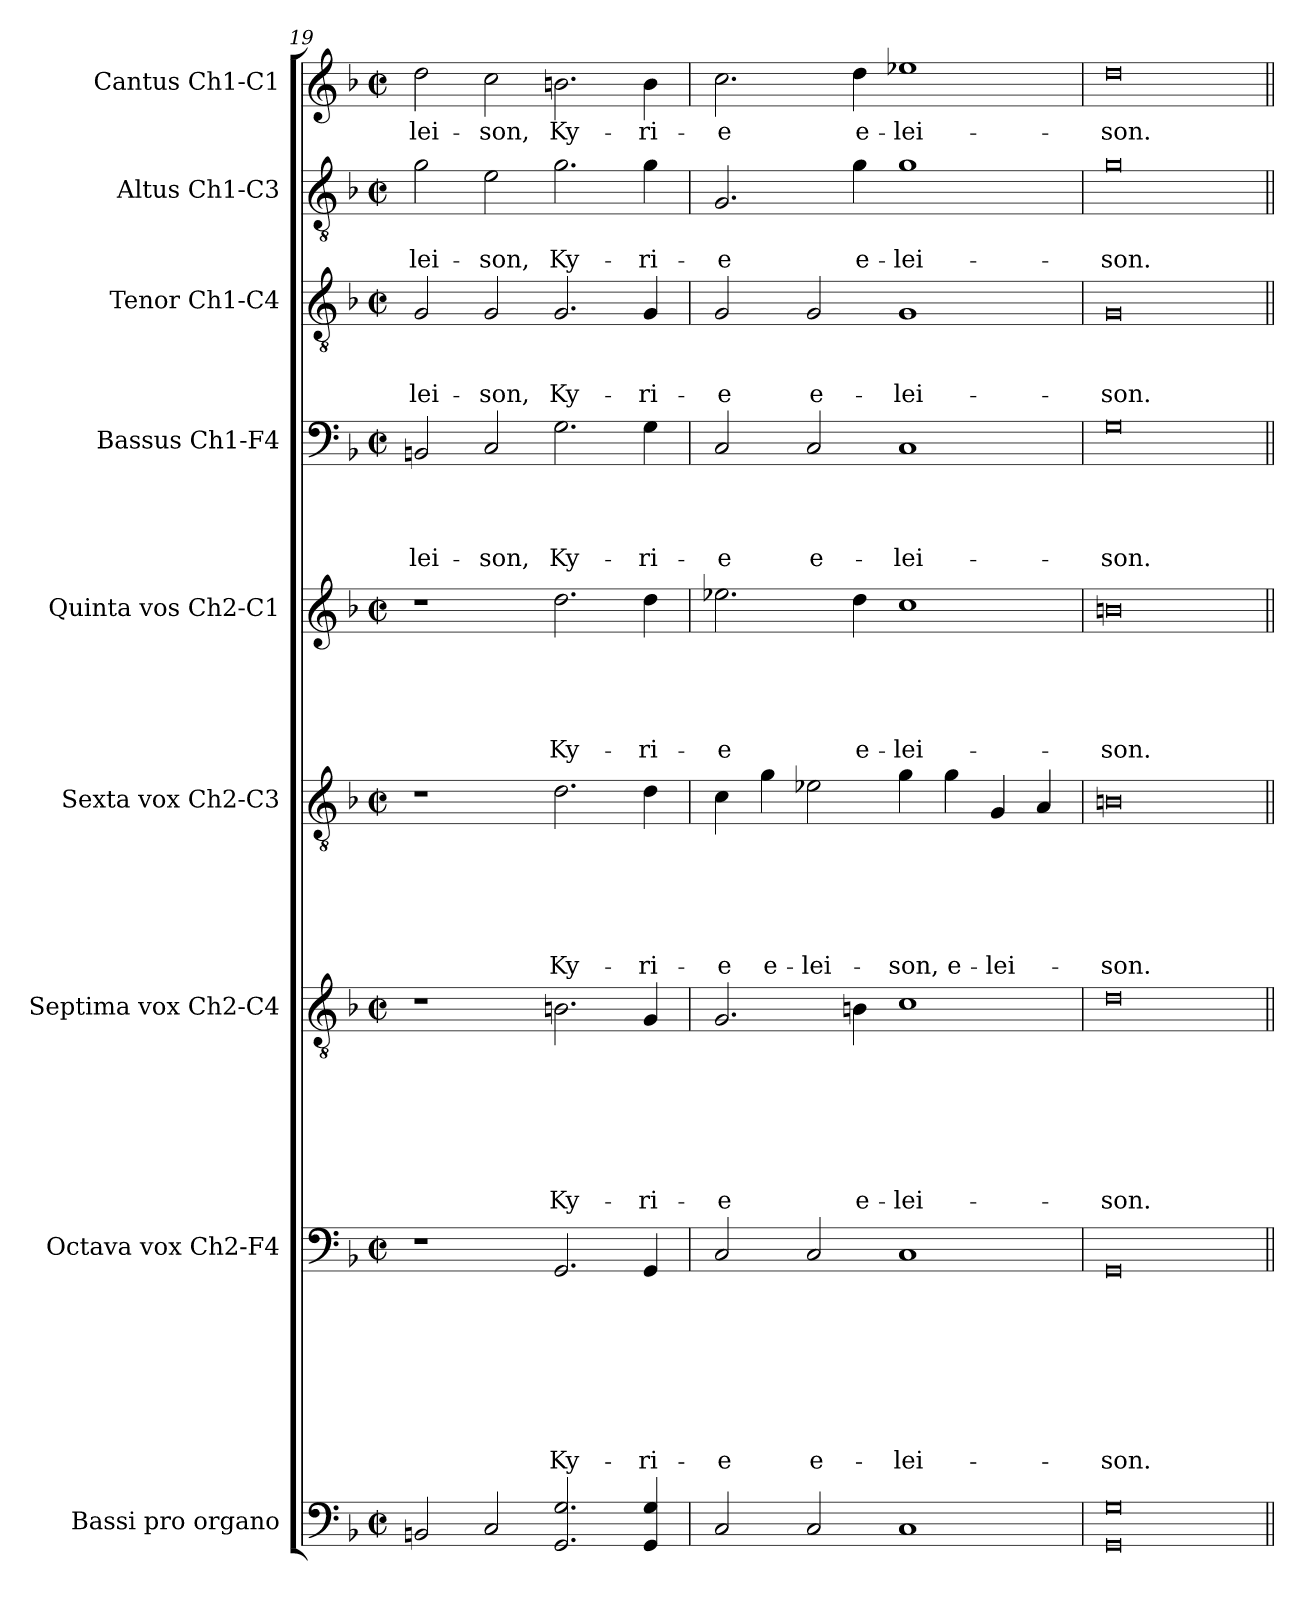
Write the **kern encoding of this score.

**kern	**kern	**text	**text	**text	**text	**text	**text	**text	**text	**kern	**text	**text	**text	**text	**text	**text	**text	**kern	**text	**text	**text	**text	**text	**text	**kern	**text	**text	**text	**text	**text	**kern	**text	**text	**text	**text	**kern	**text	**text	**text	**kern	**text	**text	**kern	**text
*part9	*part8	*part8	*part8	*part8	*part8	*part8	*part8	*part8	*part8	*part7	*part7	*part7	*part7	*part7	*part7	*part7	*part7	*part6	*part6	*part6	*part6	*part6	*part6	*part6	*part5	*part5	*part5	*part5	*part5	*part5	*part4	*part4	*part4	*part4	*part4	*part3	*part3	*part3	*part3	*part2	*part2	*part2	*part1	*part1
*staff9	*staff8	*staff8	*staff8	*staff8	*staff8	*staff8	*staff8	*staff8	*staff8	*staff7	*staff7	*staff7	*staff7	*staff7	*staff7	*staff7	*staff7	*staff6	*staff6	*staff6	*staff6	*staff6	*staff6	*staff6	*staff5	*staff5	*staff5	*staff5	*staff5	*staff5	*staff4	*staff4	*staff4	*staff4	*staff4	*staff3	*staff3	*staff3	*staff3	*staff2	*staff2	*staff2	*staff1	*staff1
*I"Bassi pro  organo	*I"Octava vox Ch2-F4	*	*	*	*	*	*	*	*	*I"Septima vox Ch2-C4	*	*	*	*	*	*	*	*I"Sexta vox Ch2-C3	*	*	*	*	*	*	*I"Quinta vos Ch2-C1	*	*	*	*	*	*I"Bassus Ch1-F4	*	*	*	*	*I"Tenor Ch1-C4	*	*	*	*I"Altus Ch1-C3	*	*	*I"Cantus Ch1-C1	*
*	*	*	*	*	*	*	*	*	*	*	*	*	*	*	*	*	*	*	*	*	*	*	*	*	*	*	*	*	*	*	*I'B	*	*	*	*	*I'T	*	*	*	*I'A	*	*	*I'C	*
*clefF4	*clefF4	*	*	*	*	*	*	*	*	*clefGv2	*	*	*	*	*	*	*	*clefGv2	*	*	*	*	*	*	*clefG2	*	*	*	*	*	*clefF4	*	*	*	*	*clefGv2	*	*	*	*clefGv2	*	*	*clefG2	*
*k[b-]	*k[b-]	*	*	*	*	*	*	*	*	*k[b-]	*	*	*	*	*	*	*	*k[b-]	*	*	*	*	*	*	*k[b-]	*	*	*	*	*	*k[b-]	*	*	*	*	*k[b-]	*	*	*	*k[b-]	*	*	*k[b-]	*
*F:	*F:	*	*	*	*	*	*	*	*	*F:	*	*	*	*	*	*	*	*F:	*	*	*	*	*	*	*F:	*	*	*	*	*	*F:	*	*	*	*	*F:	*	*	*	*F:	*	*	*F:	*
*M2/2	*M2/2	*	*	*	*	*	*	*	*	*M2/2	*	*	*	*	*	*	*	*M2/2	*	*	*	*	*	*	*M2/2	*	*	*	*	*	*M2/2	*	*	*	*	*M2/2	*	*	*	*M2/2	*	*	*M2/2	*
*met(c|)	*met(c|)	*	*	*	*	*	*	*	*	*met(c|)	*	*	*	*	*	*	*	*met(c|)	*	*	*	*	*	*	*met(c|)	*	*	*	*	*	*met(c|)	*	*	*	*	*met(c|)	*	*	*	*met(c|)	*	*	*met(c|)	*
=19	=19	=19	=19	=19	=19	=19	=19	=19	=19	=19	=19	=19	=19	=19	=19	=19	=19	=19	=19	=19	=19	=19	=19	=19	=19	=19	=19	=19	=19	=19	=19	=19	=19	=19	=19	=19	=19	=19	=19	=19	=19	=19	=19	=19
!	!	!	!	!	!	!	!	!	!	!	!	!	!	!	!	!	!	!	!	!	!	!	!	!	!	!	!	!	!	!	!	!	!	!	!LO:LY:b	!	!	!	!LO:LY:b	!	!	!LO:LY:b	!	!LO:LY:b
2BBn/	1r	.	.	.	.	.	.	.	.	1r	.	.	.	.	.	.	.	1r	.	.	.	.	.	.	1r	.	.	.	.	.	2BBn/	.	.	.	-lei-	2G/	.	.	-lei-	2g\	.	-lei-	2dd\	-lei-
!	!	!	!	!	!	!	!	!	!	!	!	!	!	!	!	!	!	!	!	!	!	!	!	!	!	!	!	!	!	!	!	!	!	!	!LO:LY:b	!	!	!	!LO:LY:b	!	!	!LO:LY:b	!	!LO:LY:b
2C/	.	.	.	.	.	.	.	.	.	.	.	.	.	.	.	.	.	.	.	.	.	.	.	.	.	.	.	.	.	.	2C/	.	.	.	-son,	2G/	.	.	-son,	2e\	.	-son,	2cc\	-son,
!	!	!	!	!	!	!	!	!	!LO:LY:b	!	!	!	!	!	!	!	!LO:LY:b	!	!	!	!	!	!	!LO:LY:b	!	!	!	!	!	!LO:LY:b	!	!	!	!	!LO:LY:b	!	!	!	!LO:LY:b	!	!	!LO:LY:b	!	!LO:LY:b
2.GG/ 2.G/	2.GG/	.	.	.	.	.	.	.	Ky-	2.Bn\	.	.	.	.	.	.	Ky-	2.d\	.	.	.	.	.	Ky-	2.dd\	.	.	.	.	Ky-	2.G\	.	.	.	Ky-	2.G/	.	.	Ky-	2.g\	.	Ky-	2.bn\	Ky-
!	!	!	!	!	!	!	!	!	!LO:LY:b	!	!	!	!	!	!	!	!LO:LY:b	!	!	!	!	!	!	!LO:LY:b	!	!	!	!	!	!LO:LY:b	!	!	!	!	!LO:LY:b	!	!	!	!LO:LY:b	!	!	!LO:LY:b	!	!LO:LY:b
4GG/ 4G/	4GG/	.	.	.	.	.	.	.	-ri-	4G/	.	.	.	.	.	.	-ri-	4d\	.	.	.	.	.	-ri-	4dd\	.	.	.	.	-ri-	4G\	.	.	.	-ri-	4G/	.	.	-ri-	4g\	.	-ri-	4b\	-ri-
=20	=20	=20	=20	=20	=20	=20	=20	=20	=20	=20	=20	=20	=20	=20	=20	=20	=20	=20	=20	=20	=20	=20	=20	=20	=20	=20	=20	=20	=20	=20	=20	=20	=20	=20	=20	=20	=20	=20	=20	=20	=20	=20	=20	=20
!	!	!	!	!	!	!	!	!	!LO:LY:b	!	!	!	!	!	!	!	!LO:LY:b	!	!	!	!	!	!	!LO:LY:b	!	!	!	!	!	!LO:LY:b	!	!	!	!	!LO:LY:b	!	!	!	!LO:LY:b	!	!	!LO:LY:b	!	!LO:LY:b
2C/	2C/	.	.	.	.	.	.	.	-e	2.G/	.	.	.	.	.	.	-e	4c\	.	.	.	.	.	-e	2.ee-X\	.	.	.	.	-e	2C/	.	.	.	-e	2G/	.	.	-e	2.G/	.	-e	2.cc\	-e
!	!	!	!	!	!	!	!	!	!	!	!	!	!	!	!	!	!	!	!	!	!	!	!	!LO:LY:b	!	!	!	!	!	!	!	!	!	!	!	!	!	!	!	!	!	!	!	!
.	.	.	.	.	.	.	.	.	.	.	.	.	.	.	.	.	.	4g\	.	.	.	.	.	e-	.	.	.	.	.	.	.	.	.	.	.	.	.	.	.	.	.	.	.	.
!	!	!	!	!	!	!	!	!	!LO:LY:b	!	!	!	!	!	!	!	!	!	!	!	!	!	!	!LO:LY:b	!	!	!	!	!	!	!	!	!	!	!LO:LY:b	!	!	!	!LO:LY:b	!	!	!	!	!
2C/	2C/	.	.	.	.	.	.	.	e-	.	.	.	.	.	.	.	.	2e-X\	.	.	.	.	.	-lei-	.	.	.	.	.	.	2C/	.	.	.	e-	2G/	.	.	e-	.	.	.	.	.
!	!	!	!	!	!	!	!	!	!	!	!	!	!	!	!	!	!LO:LY:b	!	!	!	!	!	!	!	!	!	!	!	!	!LO:LY:b	!	!	!	!	!	!	!	!	!	!	!	!LO:LY:b	!	!LO:LY:b
.	.	.	.	.	.	.	.	.	.	4Bn\	.	.	.	.	.	.	e-	.	.	.	.	.	.	.	4dd\	.	.	.	.	e-	.	.	.	.	.	.	.	.	.	4g\	.	e-	4dd\	e-
!	!	!	!	!	!	!	!	!	!LO:LY:b	!	!	!	!	!	!	!	!LO:LY:b	!	!	!	!	!	!	!LO:LY:b	!	!	!	!	!	!LO:LY:b	!	!	!	!	!LO:LY:b	!	!	!	!LO:LY:b	!	!	!LO:LY:b	!	!LO:LY:b
1C	1C	.	.	.	.	.	.	.	-lei-	1c	.	.	.	.	.	.	-lei-	4g\	.	.	.	.	.	-son,	1cc	.	.	.	.	-lei-	1C	.	.	.	-lei-	1G	.	.	-lei-	1g	.	-lei-	1ee-X	-lei-
!	!	!	!	!	!	!	!	!	!	!	!	!	!	!	!	!	!	!	!	!	!	!	!	!LO:LY:b	!	!	!	!	!	!	!	!	!	!	!	!	!	!	!	!	!	!	!	!
.	.	.	.	.	.	.	.	.	.	.	.	.	.	.	.	.	.	4g\	.	.	.	.	.	e-	.	.	.	.	.	.	.	.	.	.	.	.	.	.	.	.	.	.	.	.
!	!	!	!	!	!	!	!	!	!	!	!	!	!	!	!	!	!	!	!	!	!	!	!	!LO:LY:b	!	!	!	!	!	!	!	!	!	!	!	!	!	!	!	!	!	!	!	!
.	.	.	.	.	.	.	.	.	.	.	.	.	.	.	.	.	.	4G/	.	.	.	.	.	-lei-	.	.	.	.	.	.	.	.	.	.	.	.	.	.	.	.	.	.	.	.
.	.	.	.	.	.	.	.	.	.	.	.	.	.	.	.	.	.	4A/	.	.	.	.	.	.	.	.	.	.	.	.	.	.	.	.	.	.	.	.	.	.	.	.	.	.
=21	=21	=21	=21	=21	=21	=21	=21	=21	=21	=21	=21	=21	=21	=21	=21	=21	=21	=21	=21	=21	=21	=21	=21	=21	=21	=21	=21	=21	=21	=21	=21	=21	=21	=21	=21	=21	=21	=21	=21	=21	=21	=21	=21	=21
!	!	!	!	!	!	!	!	!	!LO:LY:b	!	!	!	!	!	!	!	!LO:LY:b	!	!	!	!	!	!	!LO:LY:b	!	!	!	!	!	!LO:LY:b	!	!	!	!	!LO:LY:b	!	!	!	!LO:LY:b	!	!	!LO:LY:b	!	!LO:LY:b
0GG 0G	0GG	.	.	.	.	.	.	.	-son.	0d	.	.	.	.	.	.	-son.	0Bn	.	.	.	.	.	-son.	0bn	.	.	.	.	-son.	0G	.	.	.	-son.	0G	.	.	-son.	0g	.	-son.	0dd	-son.
=||	=||	=||	=||	=||	=||	=||	=||	=||	=||	=||	=||	=||	=||	=||	=||	=||	=||	=||	=||	=||	=||	=||	=||	=||	=||	=||	=||	=||	=||	=||	=||	=||	=||	=||	=||	=||	=||	=||	=||	=||	=||	=||	=||	=||
*-	*-	*-	*-	*-	*-	*-	*-	*-	*-	*-	*-	*-	*-	*-	*-	*-	*-	*-	*-	*-	*-	*-	*-	*-	*-	*-	*-	*-	*-	*-	*-	*-	*-	*-	*-	*-	*-	*-	*-	*-	*-	*-	*-	*-
